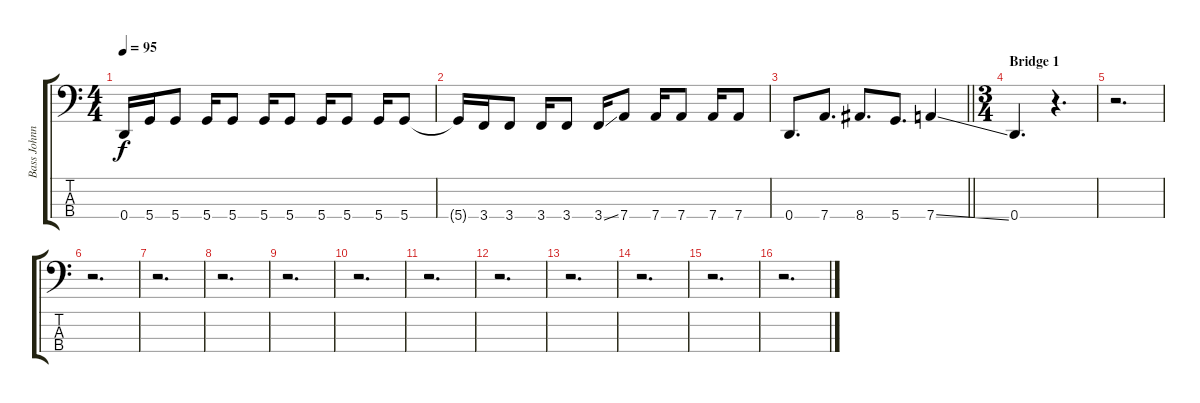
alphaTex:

\track ("Bass Johnny" "Bass Johnn") {instrument electricbassfinger}
\staff {score tabs}
\tuning (G2 D2 A1 D1) {hide}
\ts (4 4)
\tempo 95
\clef f4
\ks c
0.4{t}.16{dy f} 5.4.16 5.4.8 5.4.16 5.4.8{beam split} 5.4.16{beam merge} 5.4.8{beam split} 5.4.16 5.4.8 5.4.16 5.4.8 |
5.4{t}.16 3.4.16 3.4.8 3.4.16 3.4.8{beam split} 3.4{ss}.16{beam merge} 7.4.8{beam split} 7.4.16 7.4.8 7.4.16 7.4.8 |
\barLineRight lightlight
0.4.8{d} 7.4.8{d} 8.4.8{d beam merge} 5.4.8{d} 7.4{ss}.4 |
\ts (3 4)
\section ("" "Bridge 1")
0.4.4{d} r.4{d} |
r.2{d} |
r.2{d} |
r.2{d} |
r.2{d} |
r.2{d} |
r.2{d} |
r.2{d} |
r.2{d} |
r.2{d} |
r.2{d} |
r.2{d} |
r.2{d}
